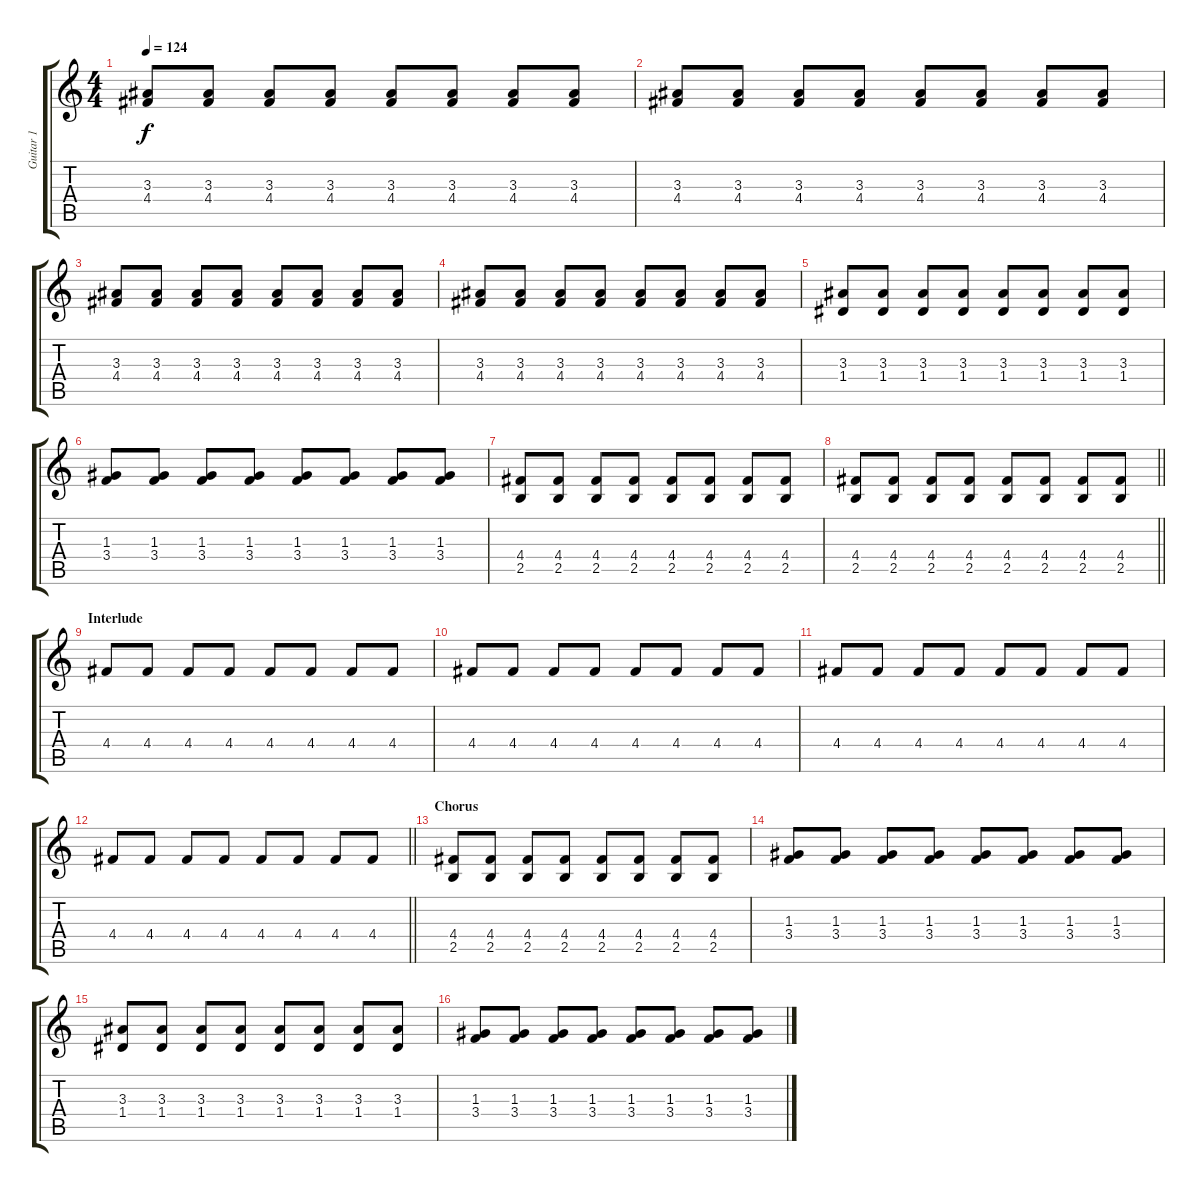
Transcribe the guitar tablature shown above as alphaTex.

\track ("Guitar 1" "Guitar 1") {instrument electricguitarmuted}
\staff {score tabs}
\tuning (E4 B3 G3 D3 A2 E2) {hide}
\ts (4 4)
\tempo 124
\clef g2
\ks c
(3.3 4.4).8{dy f} (3.3 4.4).8 (3.3 4.4).8 (3.3 4.4).8 (3.3 4.4).8 (3.3 4.4).8 (3.3 4.4).8 (3.3 4.4).8 |
(3.3 4.4).8 (3.3 4.4).8 (3.3 4.4).8 (3.3 4.4).8 (3.3 4.4).8 (3.3 4.4).8 (3.3 4.4).8 (3.3 4.4).8 |
(3.3 4.4).8 (3.3 4.4).8 (3.3 4.4).8 (3.3 4.4).8 (3.3 4.4).8 (3.3 4.4).8 (3.3 4.4).8 (3.3 4.4).8 |
(3.3 4.4).8 (3.3 4.4).8 (3.3 4.4).8 (3.3 4.4).8 (3.3 4.4).8 (3.3 4.4).8 (3.3 4.4).8 (3.3 4.4).8 |
(3.3 1.4).8 (3.3 1.4).8 (3.3 1.4).8 (3.3 1.4).8 (3.3 1.4).8 (3.3 1.4).8 (3.3 1.4).8 (3.3 1.4).8 |
(1.3 3.4).8 (1.3 3.4).8 (1.3 3.4).8 (1.3 3.4).8 (1.3 3.4).8 (1.3 3.4).8 (1.3 3.4).8 (1.3 3.4).8 |
(4.4 2.5).8 (4.4 2.5).8 (4.4 2.5).8 (4.4 2.5).8 (4.4 2.5).8 (4.4 2.5).8 (4.4 2.5).8 (4.4 2.5).8 |
\barLineRight lightlight
(4.4 2.5).8 (4.4 2.5).8 (4.4 2.5).8 (4.4 2.5).8 (4.4 2.5).8 (4.4 2.5).8 (4.4 2.5).8 (4.4 2.5).8 |
\section ("" "Interlude")
4.4.8 4.4.8 4.4.8 4.4.8 4.4.8 4.4.8 4.4.8 4.4.8 |
4.4.8 4.4.8 4.4.8 4.4.8 4.4.8 4.4.8 4.4.8 4.4.8 |
4.4.8 4.4.8 4.4.8 4.4.8 4.4.8 4.4.8 4.4.8 4.4.8 |
\barLineRight lightlight
4.4.8 4.4.8 4.4.8 4.4.8 4.4.8 4.4.8 4.4.8 4.4.8 |
\section ("" "Chorus")
(4.4 2.5).8 (4.4 2.5).8 (4.4 2.5).8 (4.4 2.5).8 (4.4 2.5).8 (4.4 2.5).8 (4.4 2.5).8 (4.4 2.5).8 |
(1.3 3.4).8 (1.3 3.4).8 (1.3 3.4).8 (1.3 3.4).8 (1.3 3.4).8 (1.3 3.4).8 (1.3 3.4).8 (1.3 3.4).8 |
(3.3 1.4).8 (3.3 1.4).8 (3.3 1.4).8 (3.3 1.4).8 (3.3 1.4).8 (3.3 1.4).8 (3.3 1.4).8 (3.3 1.4).8 |
(1.3 3.4).8 (1.3 3.4).8 (1.3 3.4).8 (1.3 3.4).8 (1.3 3.4).8 (1.3 3.4).8 (1.3 3.4).8 (1.3 3.4).8
